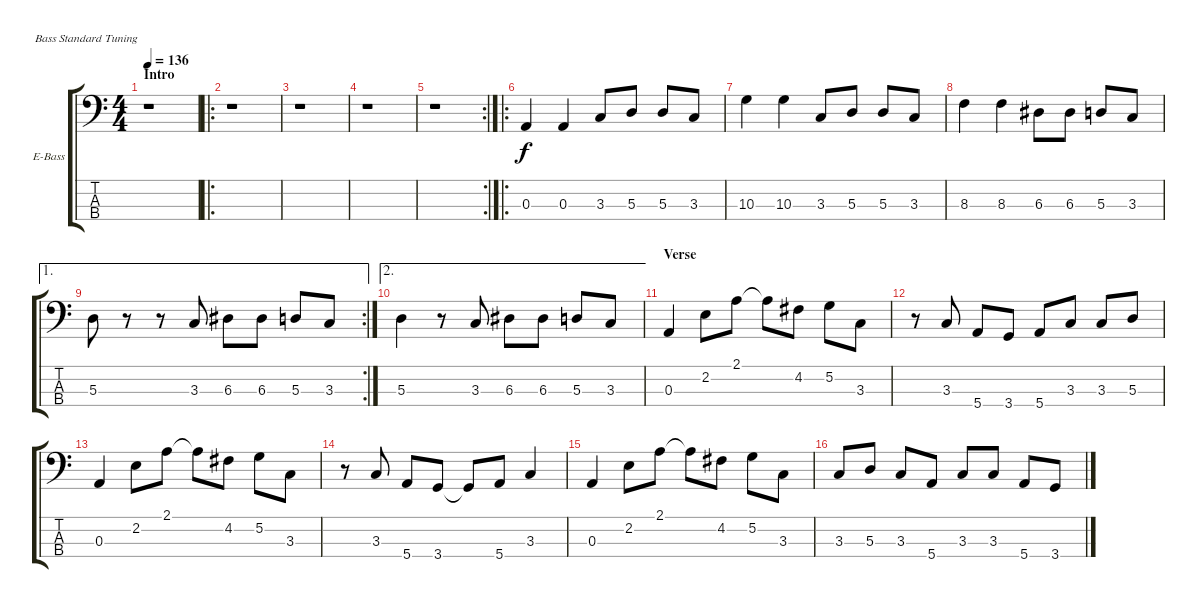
\bracketExtendMode groupsimilarinstruments
\firstSystemTrackNameOrientation horizontal
\otherSystemsTrackNameOrientation horizontal
\track ("Bass" "E-Bass") {instrument electricbasspick}
\staff {score tabs}
\tuning (G2 D2 A1 E1)
\ts (4 4)
\section ("" "Intro")
\tempo 136
\clef f4
\ks c
r.1{dy f instrument electricbasspick} |
\ro
r.1 |
r.1 |
r.1 |
\rc 2
r.1 |
\ro
0.3.4 0.3.4 3.3.8 5.3.8 5.3.8 3.3.8 |
10.3.4 10.3.4 3.3.8 5.3.8 5.3.8 3.3.8 |
8.3.4 8.3.4 6.3.8 6.3.8 5.3.8 3.3.8 |
\ae 1
\rc 2
5.3.8 r.8 r.8 3.3.8 6.3.8 6.3.8 5.3.8 3.3.8 |
\ae 2
5.3.4 r.8 3.3.8 6.3.8 6.3.8 5.3.8 3.3.8 |
\section ("" "Verse")
0.3.4 2.2.8 2.1.8 2.1{t}.8 4.2.8 5.2.8 3.3.8 |
r.8 3.3.8 5.4.8 3.4.8 5.4.8 3.3.8 3.3.8 5.3.8 |
0.3.4 2.2.8 2.1.8 2.1{t}.8 4.2.8 5.2.8 3.3.8 |
r.8 3.3.8 5.4.8 3.4.8 3.4{t}.8 5.4.8 3.3.4 |
0.3.4 2.2.8 2.1.8 2.1{t}.8 4.2.8 5.2.8 3.3.8 |
3.3.8 5.3.8 3.3.8 5.4.8 3.3.8 3.3.8 5.4.8 3.4.8
